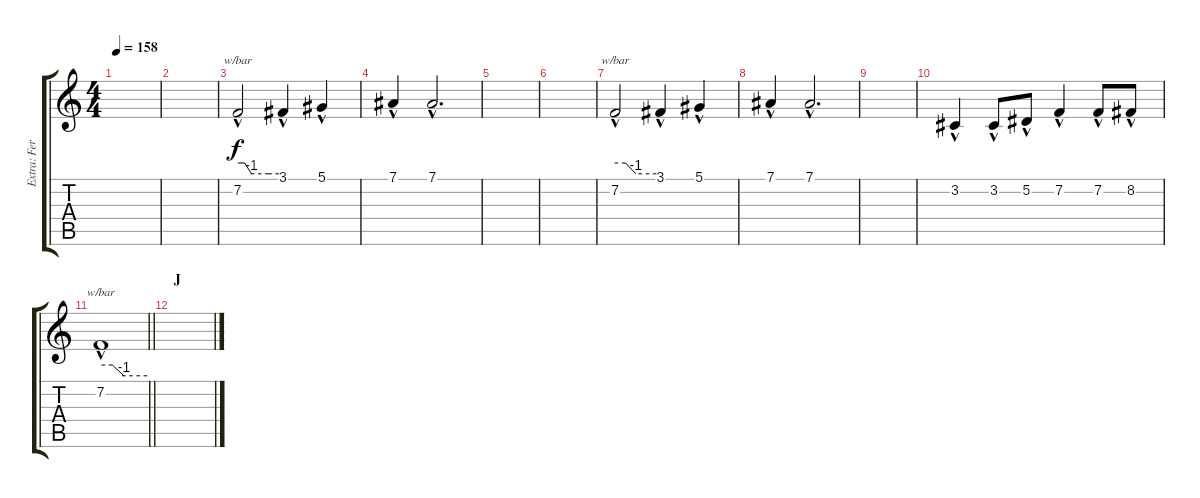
\track ("Extra: Ferdy" "Extra: Fer") {instrument fx4atmosphere}
\staff {score tabs}
\tuning (Eb4 Bb3 Gb3 Db3 Ab2 Eb2) {hide}
\ts (4 4)
\tempo 158
\clef g2
\ks c
|
|
7.2{hac}.2{tbe (custom default 0 0 10 0 20 -4 45 -4 60 -4)} 3.1{hac}.4 5.1{hac}.4 |
7.1{hac}.4 7.1{hac}.2{d} |
|
|
7.2{hac}.2{tbe (custom default 0 0 15 0 30 -4 60 -4)} 3.1{hac}.4 5.1{hac}.4 |
7.1{hac}.4 7.1{hac}.2{d} |
|
3.2{hac}.4 3.2{hac}.8 5.2{hac}.8 7.2{hac}.4 7.2{hac}.8 8.2{hac}.8 |
\barLineRight lightlight
7.2{hac}.1{tbe (custom default 0 0 15 0 30 -4 60 -4)} |
\section ("" "J")
